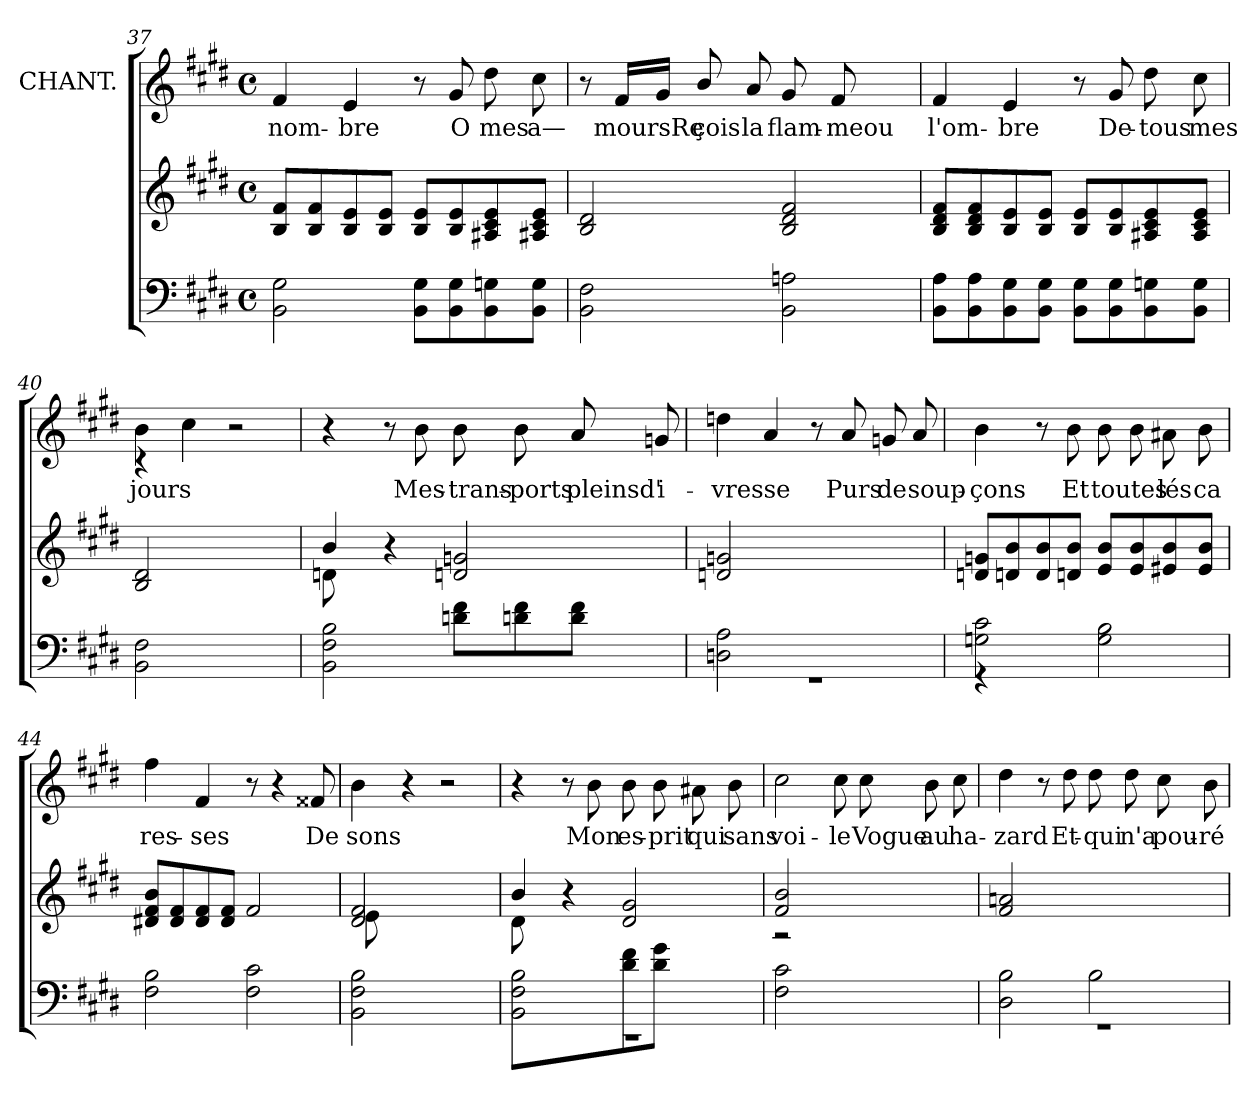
**kern	**kern	**kern	**text
*part3	*part2	*part1	*part1
*staff3	*staff2	*staff1	*staff1
*	*	*I"CHANT.	*
*clefF4	*clefG2	*clefG2	*
*k[f#c#g#d#]	*k[f#c#g#d#]	*k[f#c#g#d#]	*
*M4/4	*M4/4	*M4/4	*
*met(c)	*met(c)	*met(c)	*
=37	=37	=37	=37
2BBi\ 2G#i\	8f#j/ 8Bj/L	4f#j/	nom-
.	8f#j/ 8Bj/	.	.
.	8ej/ 8Bj/	4ej/	bre
.	8ej/ 8Bj/J	.	.
8BBi\ 8G#i\L	8ej/ 8Bj/L	8r	.
8BBi\ 8G#i\	8Bj/ 8ej/	8g#j/	O
8BBi\ 8Gni\	8A#Xj/ 8c#j/ 8ej/	8dd#j\	mes
8BBi\ 8Gi\J	8ej/ 8c#j/ 8A#Xj/J	8cc#j\	a—
!!LO:PB:g=z
=38	=38	=38	=38
*^	*	*	*
2BBi\ 2F#i\	1ryy	2d#j/ 2Bj/	8r	.
.	.	.	16f#j/LL	moursRe
.	.	.	16g#j/JJ	--
.	.	.	8bj/	çois
.	.	.	8aj/	la
2BBi\ 2Ani\	.	2Bj/ 2f#j/ 2d#j/	8g#j/	flam-
.	.	.	8f#j/	meou
.	.	.	4ryy	.
*v	*v	*	*	*
=39	=39	=39	=39
8BBi\ 8Ai\L	8Bj/ 8f#j/ 8d#j/L	4f#j/	l'om-
8BBi\ 8Ai\	8f#j/ 8d#j/ 8Bj/	.	.
8BBi\ 8G#i\	8ej/ 8Bj/	4ej/	bre
8BBi\ 8G#i\J	8ej/ 8Bj/J	.	.
8BBi\ 8G#i\L	8ej/ 8Bj/L	8r	.
8BBi\ 8G#i\	8ej/ 8Bj/	8g#j/	De-
8BBi\ 8Gni\	8ej/ 8c#j/ 8A#Xj/	8dd#j\	tous
8BBi\ 8Gi\J	8A#j/ 8c#j/ 8ej/J	8cc#j\	mes
=40	=40	=40	=40
*	*	*^	*
2BBi\ 2F#i\	2Bj/ 2d#j/	4bj\	4r	jours
.	.	4cc#j\	2.ryy	.
2ryy	2ryy	2r	.	.
*	*	*v	*v	*
=41	=41	=41	=41
*^	*^	*	*
2BBi\ 2F#i\ 2Bi\	1ryy	4bj/	8dnZ\	4r	.
.	.	.	2..ryy	.	.
.	.	4r	.	8r	.
.	.	.	.	8bj\	Mes-
8dni\ 8f#i\L	.	2gnj/ 2dnj/	.	8bj\	trans-
8f#i\ 8dni\	.	.	.	8bj\	ports
8di\ 8f#i\J	.	.	.	8aj/	pleinsd'
8ryy	.	.	.	8gnj/	i-
*	*	*v	*v	*	*
!!LO:LB:g=z
=42	=42	=42	=42	=42
2Dni\ 2Ai\	1r	2gnj/ 2dnj/	4ddnj\	vresse
.	.	.	4aj/	.
2ryy	.	2ryy	8r	.
.	.	.	8aj/	Purs
.	.	.	8gnj/	de
.	.	.	8aj/	soup-
=43	=43	=43	=43	=43
2c#i\ 2Gni\	4r	8dnj/ 8gnj/L	4bj\	çons
.	.	8bj/ 8dnj/	.	.
.	2.ryy	8bj/ 8dj/	8r	.
.	.	8bj/ 8dnj/J	8bj\	Et
2Bi\ 2Gi\	.	8bj/ 8ej/L	8bj\	toutes
.	.	8bj/ 8ej/	8bj\	.
.	.	8bj/ 8e#Xj/	8a#Xj\	lés
.	.	8bj/ 8e#j/J	8bj\	ca
=44	=44	=44	=44	=44
2F#i\ 2Bi\	1ryy	8bj/ 8f#j/ 8d#Xj/L	4ff#j\	res-
.	.	8f#j/ 8d#j/	.	.
.	.	8f#j/ 8d#j/	4f#j/	ses
.	.	8f#j/ 8d#j/J	.	.
2F#i\ 2c#i\	.	2f#j/	8r	.
.	.	.	4r	.
.	.	.	8f##Xj/	De
*v	*v	*	*	*
=45	=45	=45	=45
*	*^	*	*
2BBi\ 2F#i\ 2Bi\	2f#j/ 2d#j/	8eZ\	4bj\	sons
.	.	2..ryy	.	.
.	.	.	4r	.
2ryy	2ryy	.	2r	.
!!LO:LB:g=z
=46	=46	=46	=46	=46
*^	*	*	*	*
2BBi\ 2F#i\ 2Bi\	1r	4bj/	8d#Z\	4r	.
.	.	.	2..ryy	.	.
.	.	4r	.	8r	.
.	.	.	.	8bj\	Mon
8d#i\ 8f#i\J	.	2g#j/ 2d#j/	.	8bj\	es-
8g#i\ 8d#i\J	.	.	.	8bj\	prit
4ryy	.	.	.	8a#Xj\	qui
.	.	.	.	8bj\	sans
*v	*v	*	*	*	*
=47	=47	=47	=47	=47
2F#i\ 2c#i\	2bj/ 2f#j/	2r	2cc#j\	voi-
2ryy	2ryy	2ryy	8cc#j\	le
.	.	.	8cc#j\	Vogue
.	.	.	8bj\	au
.	.	.	8cc#j\	ha-
*	*v	*v	*	*
=48	=48	=48	=48
*^	*	*	*
2D#i\ 2Bi\	1r	2anj/ 2f#j/	4dd#j\	zard
.	.	.	8r	.
.	.	.	8dd#j\	Et-
2Bi\	.	2ryy	8dd#j\	qui
.	.	.	8dd#j\	n'a
.	.	.	8cc#j\	pou-
.	.	.	8bj\	ré
*v	*v	*	*	*
=	=	=	=
*-	*-	*-	*-
